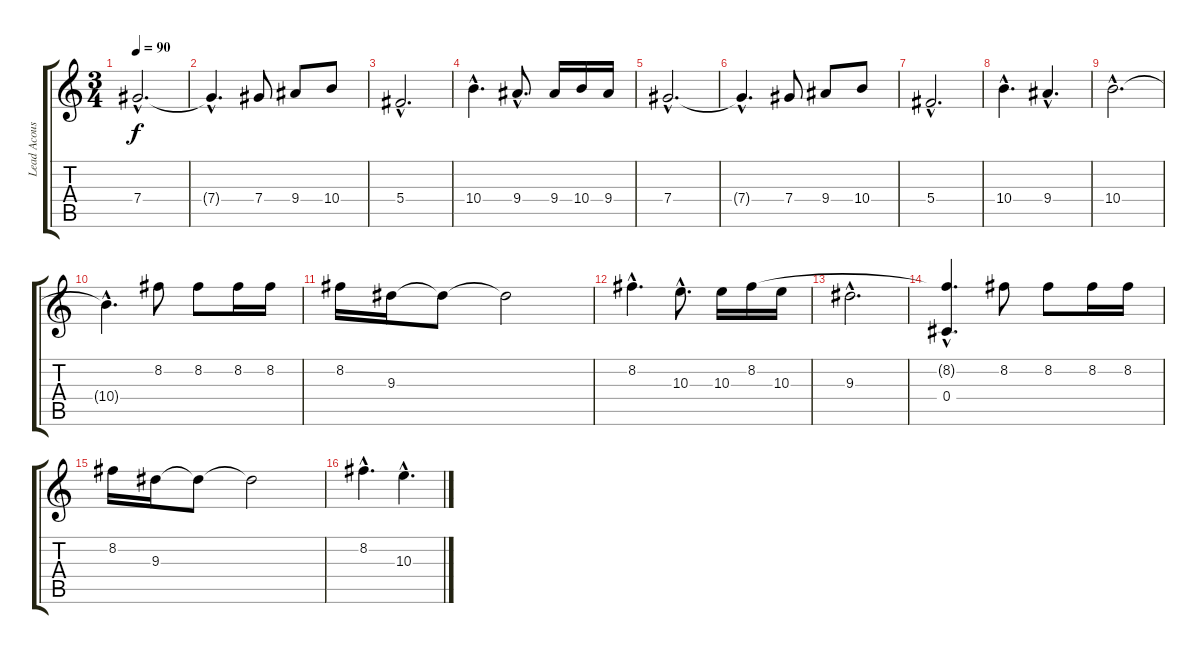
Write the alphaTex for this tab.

\track ("Lead Acoustic Guitar" "Lead Acous") {instrument acousticguitarsteel}
\staff {score tabs}
\tuning (Eb4 Bb3 Gb3 Db3 Ab2 Eb2) {hide}
\ts (3 4)
\tempo 90
\clef g2
\ks c
7.4{hac}.2{d dy f} |
7.4{hac t}.4{d} 7.4.8 9.4.8 10.4.8 |
5.4{hac}.2{d} |
10.4{hac}.4{d} 9.4{hac}.8{d} 9.4.16 10.4.16 9.4.16 |
7.4{hac}.2{d} |
7.4{hac t}.4{d} 7.4.8 9.4.8 10.4.8 |
5.4{hac}.2{d} |
10.4{hac}.4{d} 9.4{hac}.4{d} |
10.4{hac}.2{d} |
10.4{hac t}.4{d} 8.2.8 8.2.8 8.2.16 8.2.16 |
8.2.16 9.3.16 9.3{t}.8 9.3{t}.2 |
8.2{hac}.4{d} 10.3{hac}.8{d} 10.3.16 8.2.16 10.3.16 |
9.3{hac}.2{d} |
(8.2{hac t} 0.4{hac}).4{d} 8.2.8 8.2.8 8.2.16 8.2.16 |
8.2.16 9.3.16 9.3{t}.8 9.3{t}.2 |
8.2{hac}.4{d} 10.3{hac}.4{d}
